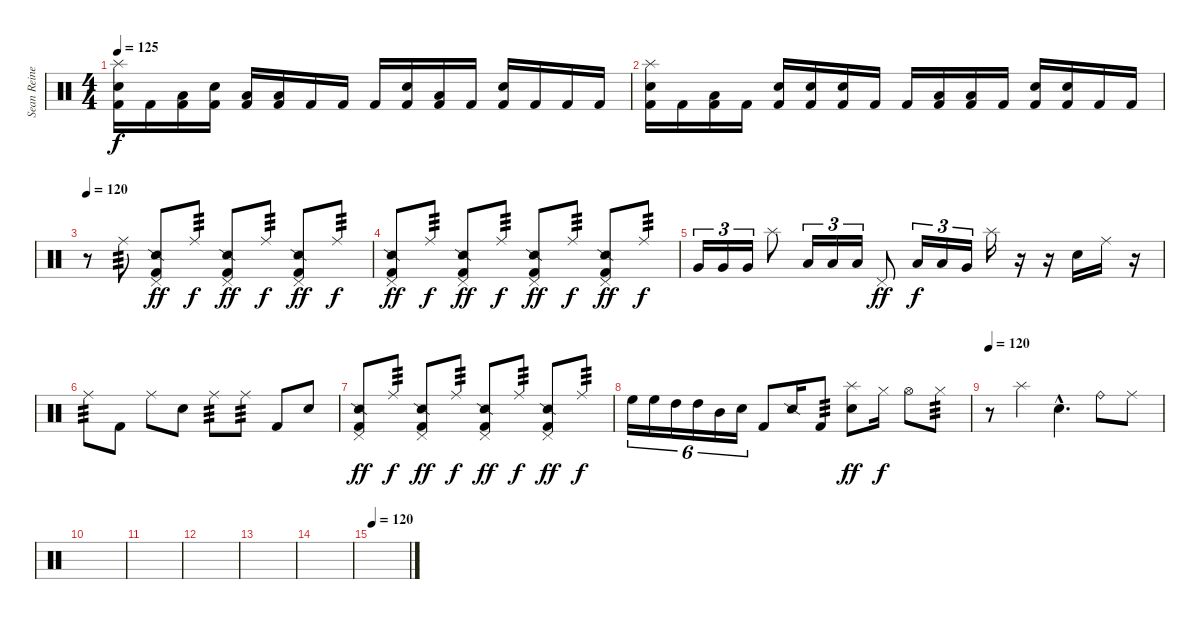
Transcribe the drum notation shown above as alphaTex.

\track ("Sean Reinert" "Sean Reine") {instrument percussion}
\staff {score}
\articulation defaults
\ts (4 4)
\tempo 125
\clef neutral
\ks c
("Kick (hit) 2" "Electric Snare (hit)" "Splash (hit)").16{dy f} "Kick (hit) 2".16 ("Kick (hit) 2" "Low Tom (hit)").16 ("Kick (hit) 2" "Electric Snare (hit)").16 ("Kick (hit) 2" "Low Tom (hit)").16 ("Kick (hit) 2" "Low Tom (hit)").16 "Kick (hit) 2".16 "Kick (hit) 2".16 "Kick (hit) 2".16 ("Kick (hit) 2" "Electric Snare (hit)").16 ("Kick (hit) 2" "Low Tom (hit)").16 "Kick (hit) 2".16 ("Kick (hit) 2" "Electric Snare (hit)").16 "Kick (hit) 2".16 "Kick (hit) 2".16 "Kick (hit) 2".16 |
("Kick (hit) 2" "Electric Snare (hit)" "Splash (hit)").16 "Kick (hit) 2".16 ("Kick (hit) 2" "Low Tom (hit)").16 "Kick (hit) 2".16 ("Kick (hit) 2" "Electric Snare (hit)").16 ("Kick (hit) 2" "Electric Snare (hit)").16 ("Kick (hit) 2" "Electric Snare (hit)").16 "Kick (hit) 2".16 "Kick (hit) 2".16 ("Kick (hit) 2" "Low Tom (hit)").16 ("Kick (hit) 2" "Low Tom (hit)").16 "Kick (hit) 2".16 ("Kick (hit) 2" "Electric Snare (hit)").16 ("Kick (hit) 2" "Electric Snare (hit)").16 "Kick (hit) 2".16 "Kick (hit) 2".16 |
\tempo 120
r.8 "Ride (middle)".8{tp 3} ("Snare (side stick) 2" "Kick (hit) 2" "Pedal Hi-Hat (hit)").8{dy ff} "Ride (middle)".8{tp 3 dy f} ("Snare (side stick) 2" "Kick (hit) 2" "Pedal Hi-Hat (hit)").8{dy ff} "Ride (middle)".8{tp 3 dy f} ("Snare (side stick) 2" "Kick (hit) 2" "Pedal Hi-Hat (hit)").8{dy ff} "Ride (middle)".8{tp 3 dy f} |
("Snare (side stick) 2" "Kick (hit) 2" "Pedal Hi-Hat (hit)").8{dy ff} "Ride (middle)".8{tp 3 dy f} ("Snare (side stick) 2" "Kick (hit) 2" "Pedal Hi-Hat (hit)").8{dy ff} "Ride (middle)".8{tp 3 dy f} ("Snare (side stick) 2" "Kick (hit) 2" "Pedal Hi-Hat (hit)").8{dy ff} "Ride (middle)".8{tp 3 dy f} ("Snare (side stick) 2" "Kick (hit) 2" "Pedal Hi-Hat (hit)").8{dy ff} "Ride (middle)".8{tp 3 dy f} |
"Very Low Tom (hit)".16{tu (3 2)} "Very Low Tom (hit)".16{tu (3 2)} "Very Low Tom (hit)".16{tu (3 2)} "Splash (hit)".8 "Low Floor Tom (hit)".16{tu (3 2)} "Low Floor Tom (hit)".16{tu (3 2)} "Low Floor Tom (hit)".16{tu (3 2)} "Pedal Hi-Hat (hit)".8{dy ff} "Low Tom (hit)".16{tu (3 2) dy f} "Low Tom (hit)".16{tu (3 2)} "Very Low Tom (hit)".16{tu (3 2)} "Splash (hit)".16 r.16 r.16 "Electric Snare (hit)".16 "Ride (middle)".16 r.16 |
"Ride (middle)".8{tp 3} "Kick (hit) 2".8 "Ride (middle)".8 "Electric Snare (hit)".8 "Ride (middle)".8{tp 3} "Ride (middle)".8{tp 3} "Kick (hit) 2".8 "Electric Snare (hit)".8 |
("Snare (side stick) 2" "Kick (hit) 2" "Pedal Hi-Hat (hit)").8{dy ff} "Ride (middle)".8{tp 3 dy f} ("Snare (side stick) 2" "Kick (hit) 2" "Pedal Hi-Hat (hit)").8{dy ff} "Ride (middle)".8{tp 3 dy f} ("Snare (side stick) 2" "Kick (hit) 2" "Pedal Hi-Hat (hit)").8{dy ff} "Ride (middle)".8{tp 3 dy f} ("Snare (side stick) 2" "Kick (hit) 2" "Pedal Hi-Hat (hit)").8{dy ff} "Ride (middle)".8{tp 3 dy f} |
"High Floor Tom (hit)".16{tu (6 4)} "High Floor Tom (hit)".16{tu (6 4)} "High Tom (hit)".16{tu (6 4)} "High Tom (hit)".16{tu (6 4)} "Mid Tom (hit)".16{tu (6 4)} "Electric Snare (hit)".16{tu (6 4)} "Kick (hit) 2".8 "Snare (side stick) 2".16 "Kick (hit) 2".8{tp 3} ("Electric Snare (hit)" "Splash (hit)").8{dy ff} "Hi-Hat (closed)".16{dy f} "Hi-Hat (open)".8 "Hi-Hat (closed)".8{tp 3} |
\tempo 120
r.8 "Splash (hit)".4 "Electric Snare (hit)"{hac}.4{d} "Ride (bell)".8 "Ride (middle)".8 |
|
|
|
|
|
\tempo 120
